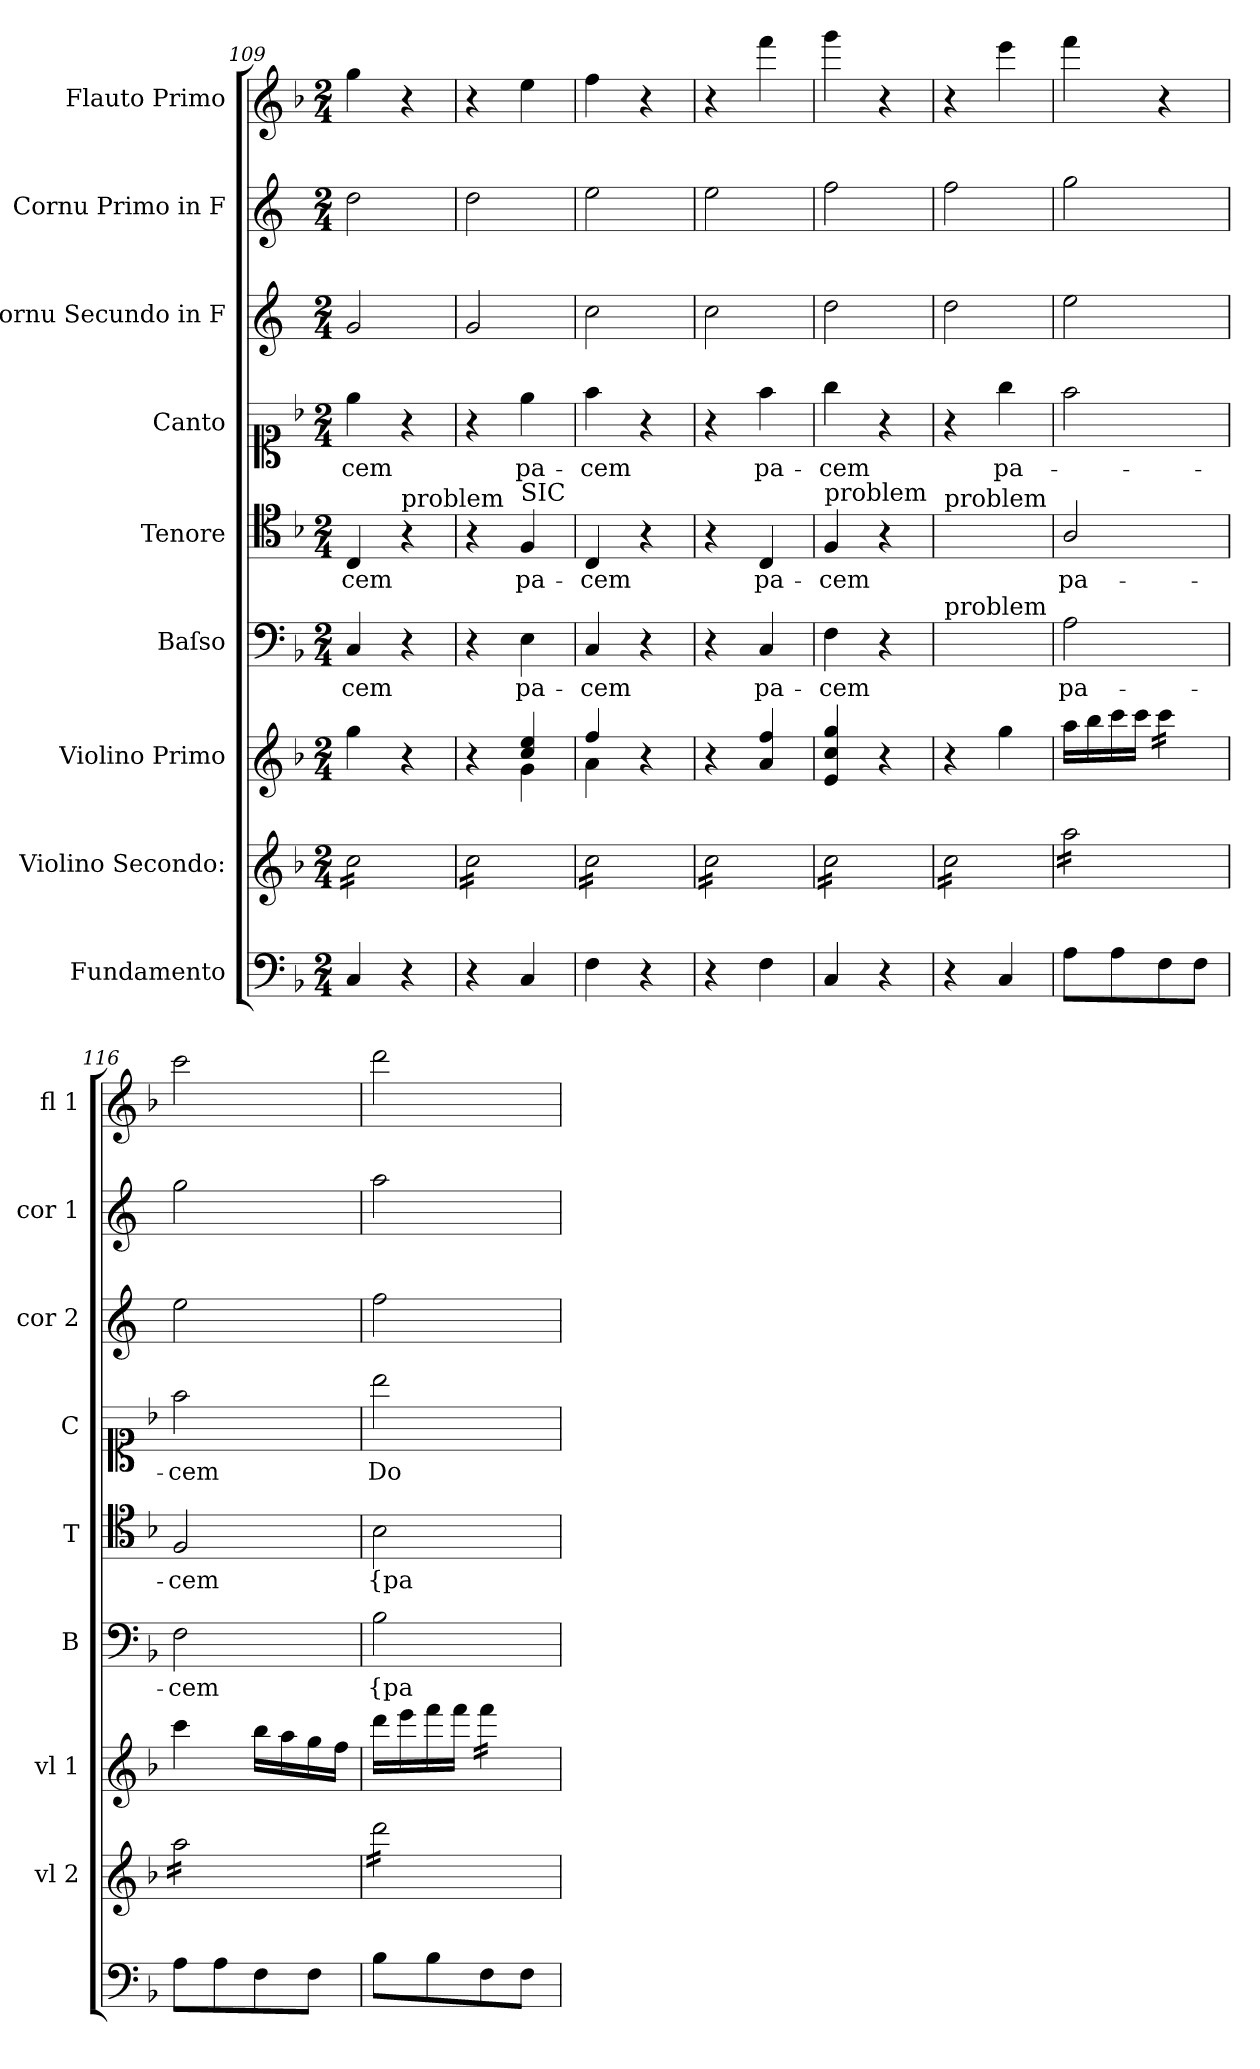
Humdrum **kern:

**kern	**kern	**kern	**kern	**text	**kern	**text	**kern	**text	**kern	**kern	**kern
*part9	*part8	*part7	*part6	*part6	*part5	*part5	*part4	*part4	*part3	*part2	*part1
*staff9	*staff8	*staff7	*staff6	*staff6	*staff5	*staff5	*staff4	*staff4	*staff3	*staff2	*staff1
*I"Fundamento	*I"Violino Secondo:	*I"Violino Primo	*I"Baſso	*	*I"Tenore	*	*I"Canto	*	*I"Cornu Secundo in F	*I"Cornu Primo in F	*I"Flauto Primo
*	*I'vl 2	*I'vl 1	*I'B	*	*I'T	*	*I'C	*	*I'cor 2	*I'cor 1	*I'fl 1
*clefF4	*clefG2	*clefG2	*clefF4	*	*clefC4	*	*clefC1	*	*clefG2	*clefG2	*clefG2
*	*	*	*	*	*	*	*	*	*ITrd4c7	*ITrd4c7	*
*k[b-]	*k[b-]	*k[b-]	*k[b-]	*	*k[b-]	*	*k[b-]	*	*k[b-]	*k[b-]	*k[b-]
*F:	*F:	*F:	*F:	*	*F:	*	*F:	*	*F:	*F:	*F:
*M2/4	*M2/4	*M2/4	*M2/4	*	*M2/4	*	*M2/4	*	*M2/4	*M2/4	*M2/4
=109	=109	=109	=109	=109	=109	=109	=109	=109	=109	=109	=109
*	*tremolo	*	*	*	*	*	*	*	*	*	*
4C/	16cc\LL	4gg\	4C/	-cem	4C/	-cem	4ee\	-cem	2c/	2g\	4gg\
.	16cc\	.	.	.	.	.	.	.	.	.	.
.	16cc\	.	.	.	.	.	.	.	.	.	.
.	16cc\	.	.	.	.	.	.	.	.	.	.
!	!	!	!	!	!LO:TX:a:t=problem	!	!	!	!	!	!
4r	16cc\	4r	4r	.	4r	.	4r	.	.	.	4r
.	16cc\	.	.	.	.	.	.	.	.	.	.
.	16cc\	.	.	.	.	.	.	.	.	.	.
.	16cc\JJ	.	.	.	.	.	.	.	.	.	.
=110	=110	=110	=110	=110	=110	=110	=110	=110	=110	=110	=110
*	*	*^	*	*	*	*	*	*	*	*	*
4r	16cc\LL	4r	4ryy	4r	.	4r	.	4r	.	2c/	2g\	4r
.	16cc\	.	.	.	.	.	.	.	.	.	.	.
.	16cc\	.	.	.	.	.	.	.	.	.	.	.
.	16cc\	.	.	.	.	.	.	.	.	.	.	.
!	!	!	!	!	!	!LO:TX:a:t=SIC	!	!	!	!	!	!
4C/	16cc\	4cc/ 4ee/	4g\	4E\	pa-	4F/	pa-	4ee\	pa-	.	.	4ee\
.	16cc\	.	.	.	.	.	.	.	.	.	.	.
.	16cc\	.	.	.	.	.	.	.	.	.	.	.
.	16cc\JJ	.	.	.	.	.	.	.	.	.	.	.
=111	=111	=111	=111	=111	=111	=111	=111	=111	=111	=111	=111	=111
4F\	16cc\LL	4ff/	4a\	4C/	-cem	4C/	-cem	4ff\	-cem	2f\	2a\	4ff\
.	16cc\	.	.	.	.	.	.	.	.	.	.	.
.	16cc\	.	.	.	.	.	.	.	.	.	.	.
.	16cc\	.	.	.	.	.	.	.	.	.	.	.
4r	16cc\	4r	4ryy	4r	.	4r	.	4r	.	.	.	4r
.	16cc\	.	.	.	.	.	.	.	.	.	.	.
.	16cc\	.	.	.	.	.	.	.	.	.	.	.
.	16cc\JJ	.	.	.	.	.	.	.	.	.	.	.
*	*	*v	*v	*	*	*	*	*	*	*	*	*
=112	=112	=112	=112	=112	=112	=112	=112	=112	=112	=112	=112
4r	16cc\LL	4r	4r	.	4r	.	4r	.	2f\	2a\	4r
.	16cc\	.	.	.	.	.	.	.	.	.	.
.	16cc\	.	.	.	.	.	.	.	.	.	.
.	16cc\	.	.	.	.	.	.	.	.	.	.
4F\	16cc\	4a/ 4ff/	4C/	pa-	4C/	pa-	4ff\	pa-	.	.	4fff\
.	16cc\	.	.	.	.	.	.	.	.	.	.
.	16cc\	.	.	.	.	.	.	.	.	.	.
.	16cc\JJ	.	.	.	.	.	.	.	.	.	.
=113	=113	=113	=113	=113	=113	=113	=113	=113	=113	=113	=113
!	!	!	!	!	!LO:TX:a:t=problem	!	!	!	!	!	!
4C/	16cc\LL	4e/ 4cc/ 4gg/	4F\	-cem	4F/	-cem	4gg\	-cem	2g\	2b-\	4ggg\
.	16cc\	.	.	.	.	.	.	.	.	.	.
.	16cc\	.	.	.	.	.	.	.	.	.	.
.	16cc\	.	.	.	.	.	.	.	.	.	.
4r	16cc\	4r	4r	.	4r	.	4r	.	.	.	4r
.	16cc\	.	.	.	.	.	.	.	.	.	.
.	16cc\	.	.	.	.	.	.	.	.	.	.
.	16cc\JJ	.	.	.	.	.	.	.	.	.	.
=114	=114	=114	=114	=114	=114	=114	=114	=114	=114	=114	=114
!	!	!	!	!	!LO:TX:a:t=problem	!	!	!	!	!	!
!	!	!	!LO:TX:a:t=problem	!	!	!	!	!	!	!	!
4r	16cc\LL	4r	4F\yy	{cem}	4F/yy	{cem}	4r	.	2g\	2b-\	4r
.	16cc\	.	.	.	.	.	.	.	.	.	.
.	16cc\	.	.	.	.	.	.	.	.	.	.
.	16cc\	.	.	.	.	.	.	.	.	.	.
4C/	16cc\	4gg\	4ryy	.	4ryy	.	4gg\	pa-	.	.	4eee\
.	16cc\	.	.	.	.	.	.	.	.	.	.
.	16cc\	.	.	.	.	.	.	.	.	.	.
.	16cc\JJ	.	.	.	.	.	.	.	.	.	.
=115	=115	=115	=115	=115	=115	=115	=115	=115	=115	=115	=115
8A\L	16aa\LL	16aa\LL	2A\	pa-	2A/	pa-	2ff\	.	2a\	2cc\	4fff\
.	16aa\	16bb-\	.	.	.	.	.	.	.	.	.
8A\	16aa\	16ccc\	.	.	.	.	.	.	.	.	.
.	16aa\	16ccc\JJ	.	.	.	.	.	.	.	.	.
*	*	*tremolo	*	*	*	*	*	*	*	*	*
8F\	16aa\	16ccc\LL	.	.	.	.	.	.	.	.	4r
.	16aa\	16ccc\	.	.	.	.	.	.	.	.	.
8F\J	16aa\	16ccc\	.	.	.	.	.	.	.	.	.
.	16aa\JJ	16ccc\JJ	.	.	.	.	.	.	.	.	.
*	*	*Xtremolo	*	*	*	*	*	*	*	*	*
=116	=116	=116	=116	=116	=116	=116	=116	=116	=116	=116	=116
8A\L	16aa\LL	4ccc\	2F\	-cem	2F/	-cem	2ff\	-cem	2a\	2cc\	2ccc\
.	16aa\	.	.	.	.	.	.	.	.	.	.
8A\	16aa\	.	.	.	.	.	.	.	.	.	.
.	16aa\	.	.	.	.	.	.	.	.	.	.
8F\	16aa\	16bb-\LL	.	.	.	.	.	.	.	.	.
.	16aa\	16aa\	.	.	.	.	.	.	.	.	.
8F\J	16aa\	16gg\	.	.	.	.	.	.	.	.	.
.	16aa\JJ	16ff\JJ	.	.	.	.	.	.	.	.	.
=117	=117	=117	=117	=117	=117	=117	=117	=117	=117	=117	=117
8B-\L	16ddd\LL	16ddd\LL	2B-\	{pa-	2B-\	{pa-	2bb-\	Do-	2b-\	2dd\	2ddd\
.	16ddd\	16eee\	.	.	.	.	.	.	.	.	.
8B-\	16ddd\	16fff\	.	.	.	.	.	.	.	.	.
.	16ddd\	16fff\JJ	.	.	.	.	.	.	.	.	.
*	*	*tremolo	*	*	*	*	*	*	*	*	*
8F\	16ddd\	16fff\LL	.	.	.	.	.	.	.	.	.
.	16ddd\	16fff\	.	.	.	.	.	.	.	.	.
8F\J	16ddd\	16fff\	.	.	.	.	.	.	.	.	.
.	16ddd\JJ	16fff\JJ	.	.	.	.	.	.	.	.	.
*	*	*Xtremolo	*	*	*	*	*	*	*	*	*
*	*Xtremolo	*	*	*	*	*	*	*	*	*	*
=	=	=	=	=	=	=	=	=	=	=	=
*-	*-	*-	*-	*-	*-	*-	*-	*-	*-	*-	*-
